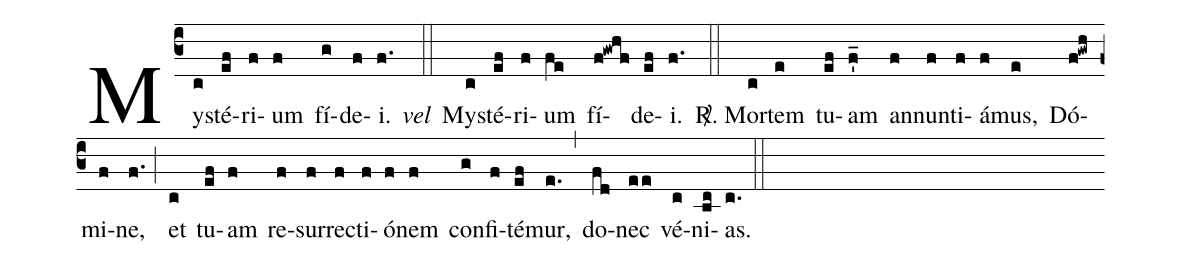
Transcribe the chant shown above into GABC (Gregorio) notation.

%%
(c3)My(c)sté(ef)ri(f)um(f) fí(g)de(f)i.(f.) <i>vel</i>(::)
My(c)sté(ef)ri(f)um(fe) fí(f!gwhf)de(ef)i.(f.) (::)
<v>\Rbar</v>. M{o}r(c)tem(e) tu(ef)am(f'_) an(f)nun(f)ti(f)á(f)mus,(e) Dó(f!gwh)mi(f)ne,(f.) (;)
et(c) tu(ef)am(f) re(f)sur(f)re(f)cti(f)ó(f)nem(f) con(g)fi(f)té(ef)mur,(e.) (,) do(fd)nec(ee) vé(c)ni(bc)as.(c.) (::)
